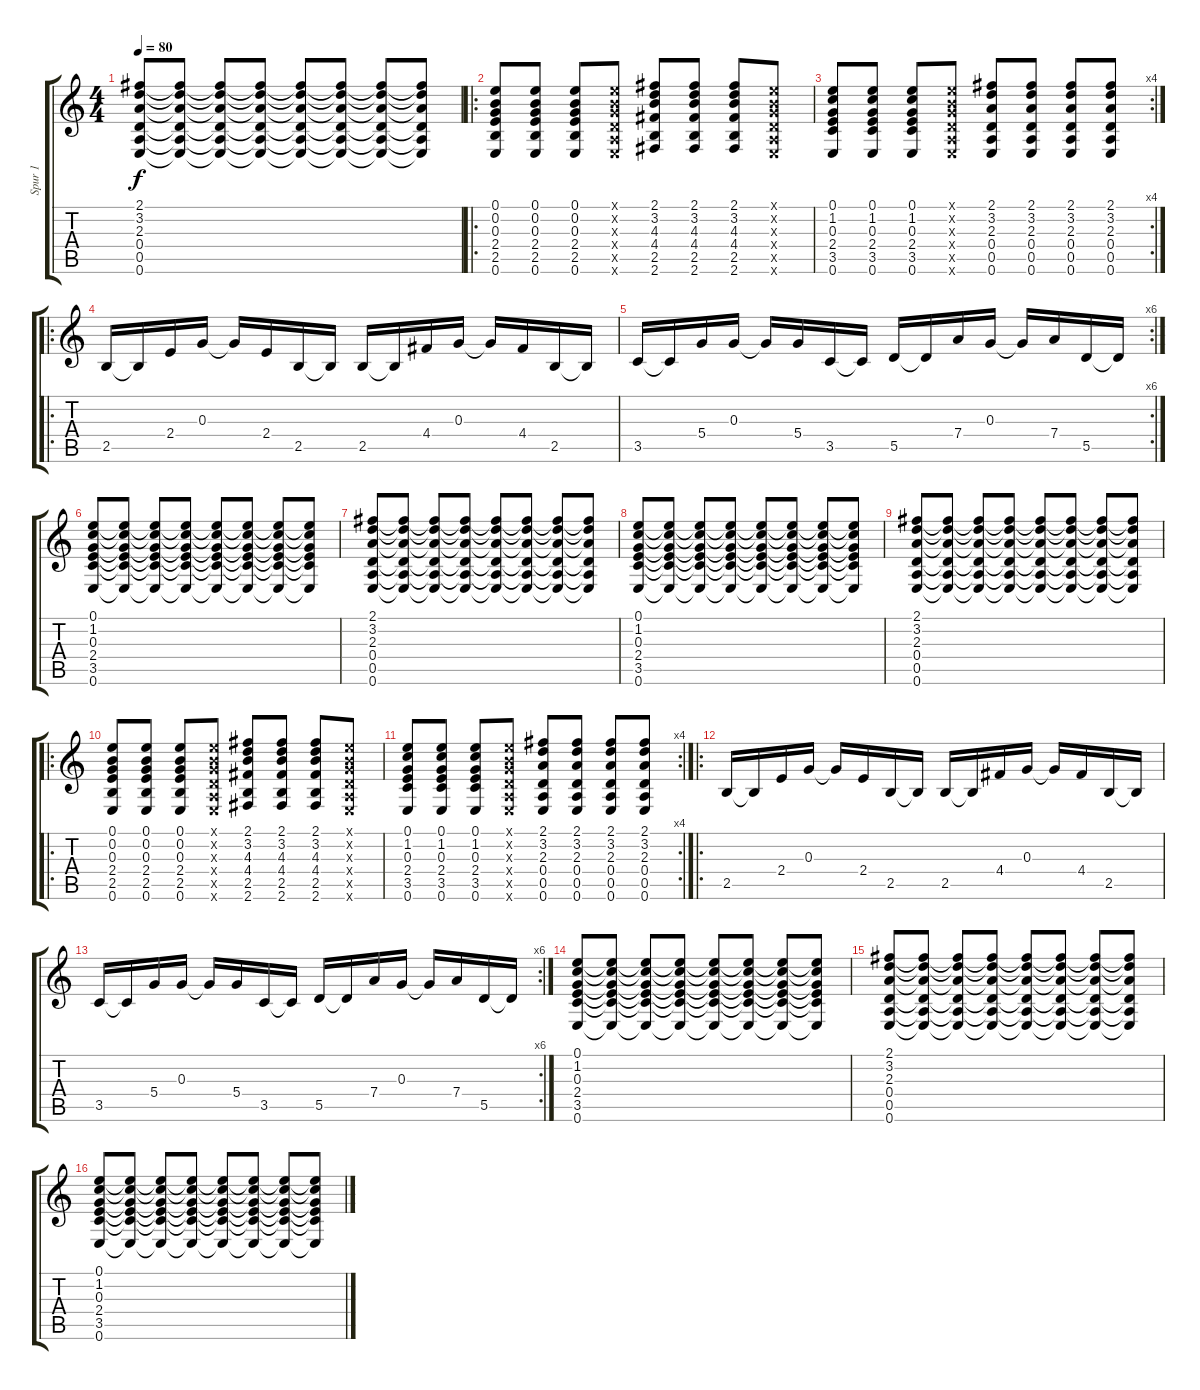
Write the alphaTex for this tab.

\track ("Spur 1" "Spur 1") {instrument acousticguitarsteel}
\staff {score tabs}
\tuning (E4 B3 G3 D3 A2 E2) {hide}
\ts (4 4)
\tempo 80
\clef g2
\ks c
(2.1 3.2 2.3 0.4 0.5 0.6).8{dy f} (2.1{t} 3.2{t} 2.3{t} 0.4{t} 0.5{t} 0.6{t}).8 (2.1{t} 3.2{t} 2.3{t} 0.4{t} 0.5{t} 0.6{t}).8 (2.1{t} 3.2{t} 2.3{t} 0.4{t} 0.5{t} 0.6{t}).8 (2.1{t} 3.2{t} 2.3{t} 0.4{t} 0.5{t} 0.6{t}).8 (2.1{t} 3.2{t} 2.3{t} 0.4{t} 0.5{t} 0.6{t}).8 (2.1{t} 3.2{t} 2.3{t} 0.4{t} 0.5{t} 0.6{t}).8 (2.1{t} 3.2{t} 2.3{t} 0.4{t} 0.5{t} 0.6{t}).8 |
\ro
(0.1 0.2 0.3 2.4 2.5 0.6).8 (0.1 0.2 0.3 2.4 2.5 0.6).8 (0.1 0.2 0.3 2.4 2.5 0.6).8 (0.1{x} 0.2{x} 0.3{x} 0.4{x} 0.5{x} 0.6{x}).8 (2.1 3.2 4.3 4.4 2.5 2.6).8 (2.1 3.2 4.3 4.4 2.5 2.6).8 (2.1 3.2 4.3 4.4 2.5 2.6).8 (0.1{x} 0.2{x} 0.3{x} 0.4{x} 0.5{x} 0.6{x}).8 |
\rc 4
(0.1 1.2 0.3 2.4 3.5 0.6).8 (0.1 1.2 0.3 2.4 3.5 0.6).8 (0.1 1.2 0.3 2.4 3.5 0.6).8 (0.1{x} 0.2{x} 0.3{x} 0.4{x} 0.5{x} 0.6{x}).8 (2.1 3.2 2.3 0.4 0.5 0.6).8 (2.1 3.2 2.3 0.4 0.5 0.6).8 (2.1 3.2 2.3 0.4 0.5 0.6).8 (2.1 3.2 2.3 0.4 0.5 0.6).8 |
\ro
2.5.16 2.5{t}.16 2.4.16 0.3.16 0.3{t}.16 2.4.16 2.5.16 2.5{t}.16 2.5.16 2.5{t}.16 4.4.16 0.3.16 0.3{t}.16 4.4.16 2.5.16 2.5{t}.16 |
\rc 6
3.5.16 3.5{t}.16 5.4.16 0.3.16 0.3{t}.16 5.4.16 3.5.16 3.5{t}.16 5.5.16 5.5{t}.16 7.4.16 0.3.16 0.3{t}.16 7.4.16 5.5.16 5.5{t}.16 |
(0.1 1.2 0.3 2.4 3.5 0.6).8 (0.1{t} 1.2{t} 0.3{t} 2.4{t} 3.5{t} 0.6{t}).8 (0.1{t} 1.2{t} 0.3{t} 2.4{t} 3.5{t} 0.6{t}).8 (0.1{t} 1.2{t} 0.3{t} 2.4{t} 3.5{t} 0.6{t}).8 (0.1{t} 1.2{t} 0.3{t} 2.4{t} 3.5{t} 0.6{t}).8 (0.1{t} 1.2{t} 0.3{t} 2.4{t} 3.5{t} 0.6{t}).8 (0.1{t} 1.2{t} 0.3{t} 2.4{t} 3.5{t} 0.6{t}).8 (0.1{t} 1.2{t} 0.3{t} 2.4{t} 3.5{t} 0.6{t}).8 |
(2.1 3.2 2.3 0.4 0.5 0.6).8 (2.1{t} 3.2{t} 2.3{t} 0.4{t} 0.5{t} 0.6{t}).8 (2.1{t} 3.2{t} 2.3{t} 0.4{t} 0.5{t} 0.6{t}).8 (2.1{t} 3.2{t} 2.3{t} 0.4{t} 0.5{t} 0.6{t}).8 (2.1{t} 3.2{t} 2.3{t} 0.4{t} 0.5{t} 0.6{t}).8 (2.1{t} 3.2{t} 2.3{t} 0.4{t} 0.5{t} 0.6{t}).8 (2.1{t} 3.2{t} 2.3{t} 0.4{t} 0.5{t} 0.6{t}).8 (2.1{t} 3.2{t} 2.3{t} 0.4{t} 0.5{t} 0.6{t}).8 |
(0.1 1.2 0.3 2.4 3.5 0.6).8 (0.1{t} 1.2{t} 0.3{t} 2.4{t} 3.5{t} 0.6{t}).8 (0.1{t} 1.2{t} 0.3{t} 2.4{t} 3.5{t} 0.6{t}).8 (0.1{t} 1.2{t} 0.3{t} 2.4{t} 3.5{t} 0.6{t}).8 (0.1{t} 1.2{t} 0.3{t} 2.4{t} 3.5{t} 0.6{t}).8 (0.1{t} 1.2{t} 0.3{t} 2.4{t} 3.5{t} 0.6{t}).8 (0.1{t} 1.2{t} 0.3{t} 2.4{t} 3.5{t} 0.6{t}).8 (0.1{t} 1.2{t} 0.3{t} 2.4{t} 3.5{t} 0.6{t}).8 |
(2.1 3.2 2.3 0.4 0.5 0.6).8 (2.1{t} 3.2{t} 2.3{t} 0.4{t} 0.5{t} 0.6{t}).8 (2.1{t} 3.2{t} 2.3{t} 0.4{t} 0.5{t} 0.6{t}).8 (2.1{t} 3.2{t} 2.3{t} 0.4{t} 0.5{t} 0.6{t}).8 (2.1{t} 3.2{t} 2.3{t} 0.4{t} 0.5{t} 0.6{t}).8 (2.1{t} 3.2{t} 2.3{t} 0.4{t} 0.5{t} 0.6{t}).8 (2.1{t} 3.2{t} 2.3{t} 0.4{t} 0.5{t} 0.6{t}).8 (2.1{t} 3.2{t} 2.3{t} 0.4{t} 0.5{t} 0.6{t}).8 |
\ro
(0.1 0.2 0.3 2.4 2.5 0.6).8 (0.1 0.2 0.3 2.4 2.5 0.6).8 (0.1 0.2 0.3 2.4 2.5 0.6).8 (0.1{x} 0.2{x} 0.3{x} 0.4{x} 0.5{x} 0.6{x}).8 (2.1 3.2 4.3 4.4 2.5 2.6).8 (2.1 3.2 4.3 4.4 2.5 2.6).8 (2.1 3.2 4.3 4.4 2.5 2.6).8 (0.1{x} 0.2{x} 0.3{x} 0.4{x} 0.5{x} 0.6{x}).8 |
\rc 4
(0.1 1.2 0.3 2.4 3.5 0.6).8 (0.1 1.2 0.3 2.4 3.5 0.6).8 (0.1 1.2 0.3 2.4 3.5 0.6).8 (0.1{x} 0.2{x} 0.3{x} 0.4{x} 0.5{x} 0.6{x}).8 (2.1 3.2 2.3 0.4 0.5 0.6).8 (2.1 3.2 2.3 0.4 0.5 0.6).8 (2.1 3.2 2.3 0.4 0.5 0.6).8 (2.1 3.2 2.3 0.4 0.5 0.6).8 |
\ro
2.5.16 2.5{t}.16 2.4.16 0.3.16 0.3{t}.16 2.4.16 2.5.16 2.5{t}.16 2.5.16 2.5{t}.16 4.4.16 0.3.16 0.3{t}.16 4.4.16 2.5.16 2.5{t}.16 |
\rc 6
3.5.16 3.5{t}.16 5.4.16 0.3.16 0.3{t}.16 5.4.16 3.5.16 3.5{t}.16 5.5.16 5.5{t}.16 7.4.16 0.3.16 0.3{t}.16 7.4.16 5.5.16 5.5{t}.16 |
(0.1 1.2 0.3 2.4 3.5 0.6).8 (0.1{t} 1.2{t} 0.3{t} 2.4{t} 3.5{t} 0.6{t}).8 (0.1{t} 1.2{t} 0.3{t} 2.4{t} 3.5{t} 0.6{t}).8 (0.1{t} 1.2{t} 0.3{t} 2.4{t} 3.5{t} 0.6{t}).8 (0.1{t} 1.2{t} 0.3{t} 2.4{t} 3.5{t} 0.6{t}).8 (0.1{t} 1.2{t} 0.3{t} 2.4{t} 3.5{t} 0.6{t}).8 (0.1{t} 1.2{t} 0.3{t} 2.4{t} 3.5{t} 0.6{t}).8 (0.1{t} 1.2{t} 0.3{t} 2.4{t} 3.5{t} 0.6{t}).8 |
(2.1 3.2 2.3 0.4 0.5 0.6).8 (2.1{t} 3.2{t} 2.3{t} 0.4{t} 0.5{t} 0.6{t}).8 (2.1{t} 3.2{t} 2.3{t} 0.4{t} 0.5{t} 0.6{t}).8 (2.1{t} 3.2{t} 2.3{t} 0.4{t} 0.5{t} 0.6{t}).8 (2.1{t} 3.2{t} 2.3{t} 0.4{t} 0.5{t} 0.6{t}).8 (2.1{t} 3.2{t} 2.3{t} 0.4{t} 0.5{t} 0.6{t}).8 (2.1{t} 3.2{t} 2.3{t} 0.4{t} 0.5{t} 0.6{t}).8 (2.1{t} 3.2{t} 2.3{t} 0.4{t} 0.5{t} 0.6{t}).8 |
(0.1 1.2 0.3 2.4 3.5 0.6).8 (0.1{t} 1.2{t} 0.3{t} 2.4{t} 3.5{t} 0.6{t}).8 (0.1{t} 1.2{t} 0.3{t} 2.4{t} 3.5{t} 0.6{t}).8 (0.1{t} 1.2{t} 0.3{t} 2.4{t} 3.5{t} 0.6{t}).8 (0.1{t} 1.2{t} 0.3{t} 2.4{t} 3.5{t} 0.6{t}).8 (0.1{t} 1.2{t} 0.3{t} 2.4{t} 3.5{t} 0.6{t}).8 (0.1{t} 1.2{t} 0.3{t} 2.4{t} 3.5{t} 0.6{t}).8 (0.1{t} 1.2{t} 0.3{t} 2.4{t} 3.5{t} 0.6{t}).8
